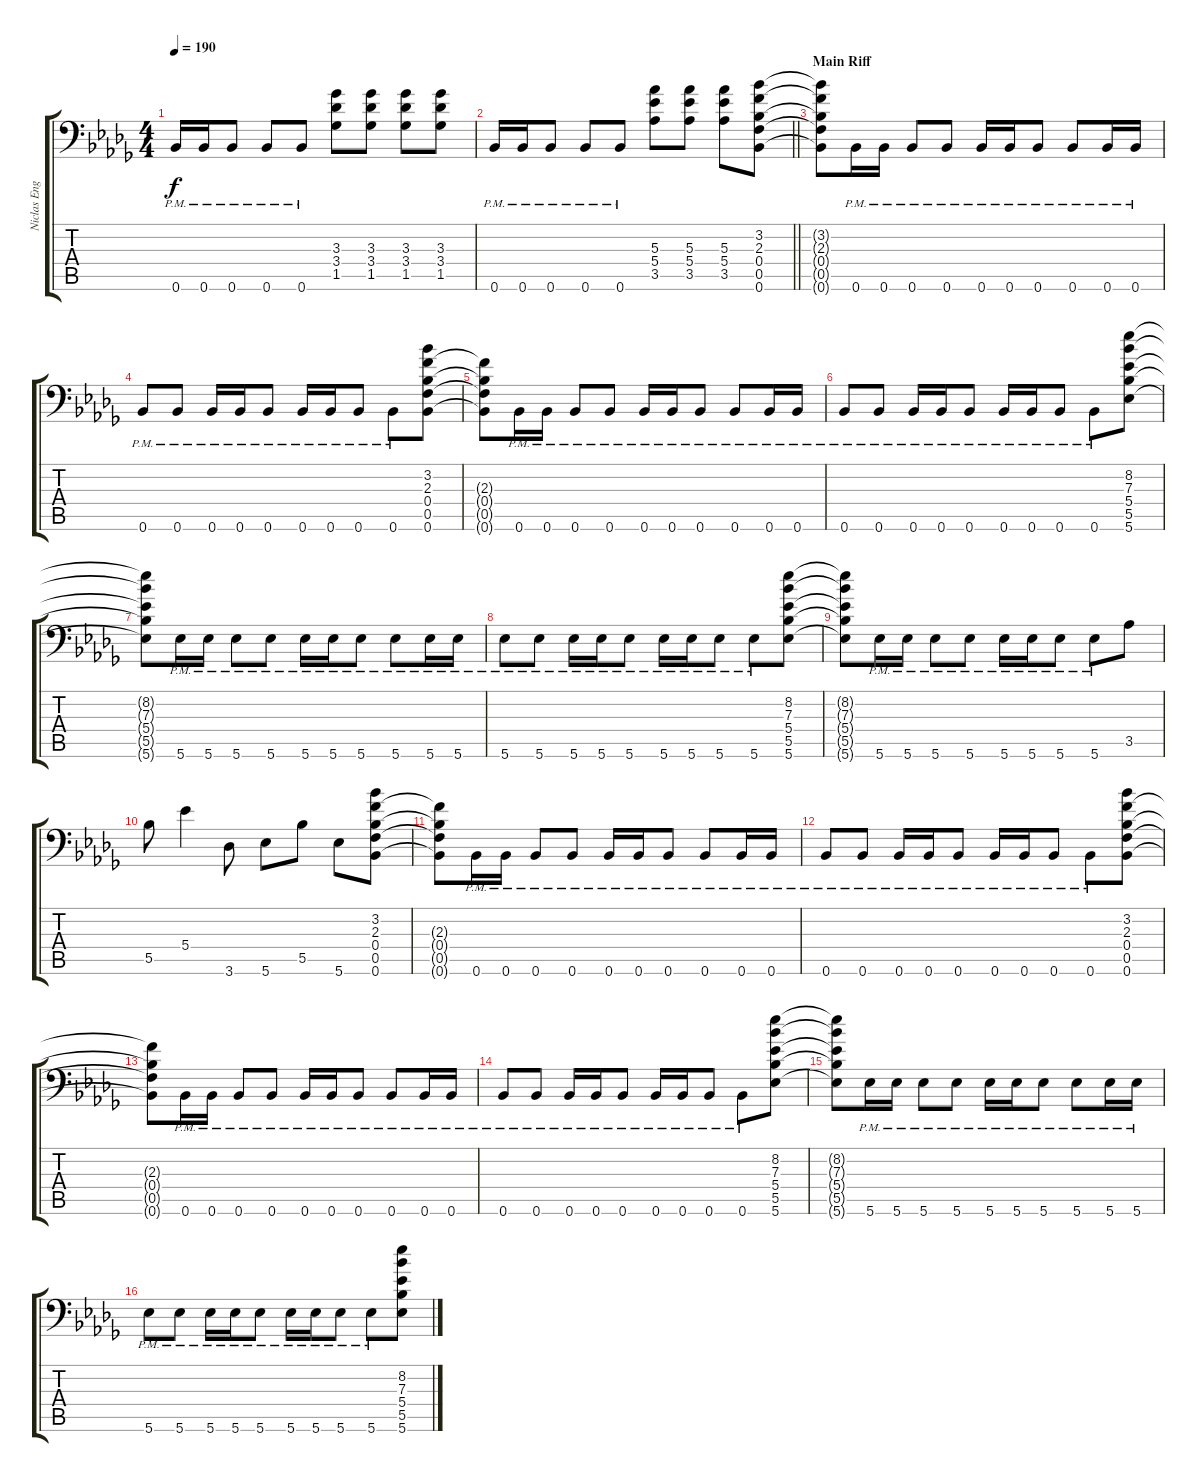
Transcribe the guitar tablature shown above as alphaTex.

\track ("Niclas Engelin" "Niclas Eng") {instrument distortionguitar}
\staff {score tabs}
\tuning (C4 G3 Eb3 Bb2 F2 Bb1) {hide}
\ts (4 4)
\tempo 190
\clef f4
\ks db
0.6{pm}.16{dy f} 0.6{pm}.16 0.6{pm}.8 0.6{pm}.8 0.6{pm}.8 (3.3 3.4 1.5).8 (3.3 3.4 1.5).8 (3.3 3.4 1.5).8 (3.3 3.4 1.5).8 |
\barLineRight lightlight
0.6{pm}.16 0.6{pm}.16 0.6{pm}.8 0.6{pm}.8 0.6{pm}.8 (5.3 5.4 3.5).8 (5.3 5.4 3.5).8 (5.3 5.4 3.5).8 (3.2 2.3 0.4 0.5 0.6).8 |
\section ("" "Main Riff")
(3.2{t} 2.3{t} 0.4{t} 0.5{t} 0.6{t}).8 0.6{pm}.16 0.6{pm}.16 0.6{pm}.8 0.6{pm}.8 0.6{pm}.16 0.6{pm}.16 0.6{pm}.8 0.6{pm}.8 0.6{pm}.16 0.6{pm}.16 |
0.6{pm}.8 0.6{pm}.8 0.6{pm}.16 0.6{pm}.16 0.6{pm}.8 0.6{pm}.16 0.6{pm}.16 0.6{pm}.8 0.6{pm}.8 (3.2 2.3 0.4 0.5 0.6).8 |
(2.3{t} 0.4{t} 0.5{t} 0.6{t}).8 0.6{pm}.16 0.6{pm}.16 0.6{pm}.8 0.6{pm}.8 0.6{pm}.16 0.6{pm}.16 0.6{pm}.8 0.6{pm}.8 0.6{pm}.16 0.6{pm}.16 |
0.6{pm}.8 0.6{pm}.8 0.6{pm}.16 0.6{pm}.16 0.6{pm}.8 0.6{pm}.16 0.6{pm}.16 0.6{pm}.8 0.6{pm}.8 (8.2 7.3 5.4 5.5 5.6).8 |
(8.2{t} 7.3{t} 5.4{t} 5.5{t} 5.6{t}).8 5.6{pm}.16 5.6{pm}.16 5.6{pm}.8 5.6{pm}.8 5.6{pm}.16 5.6{pm}.16 5.6{pm}.8 5.6{pm}.8 5.6{pm}.16 5.6{pm}.16 |
5.6{pm}.8 5.6{pm}.8 5.6{pm}.16 5.6{pm}.16 5.6{pm}.8 5.6{pm}.16 5.6{pm}.16 5.6{pm}.8 5.6{pm}.8 (8.2 7.3 5.4 5.5 5.6).8 |
(8.2{t} 7.3{t} 5.4{t} 5.5{t} 5.6{t}).8 5.6{pm}.16 5.6{pm}.16 5.6{pm}.8 5.6{pm}.8 5.6{pm}.16 5.6{pm}.16 5.6{pm}.8 5.6{pm}.8 3.5.8 |
5.5.8 5.4.4 3.6.8 5.6.8 5.5.8 5.6.8 (3.2 2.3 0.4 0.5 0.6).8 |
(2.3{t} 0.4{t} 0.5{t} 0.6{t}).8 0.6{pm}.16 0.6{pm}.16 0.6{pm}.8 0.6{pm}.8 0.6{pm}.16 0.6{pm}.16 0.6{pm}.8 0.6{pm}.8 0.6{pm}.16 0.6{pm}.16 |
0.6{pm}.8 0.6{pm}.8 0.6{pm}.16 0.6{pm}.16 0.6{pm}.8 0.6{pm}.16 0.6{pm}.16 0.6{pm}.8 0.6{pm}.8 (3.2 2.3 0.4 0.5 0.6).8 |
(2.3{t} 0.4{t} 0.5{t} 0.6{t}).8 0.6{pm}.16 0.6{pm}.16 0.6{pm}.8 0.6{pm}.8 0.6{pm}.16 0.6{pm}.16 0.6{pm}.8 0.6{pm}.8 0.6{pm}.16 0.6{pm}.16 |
0.6{pm}.8 0.6{pm}.8 0.6{pm}.16 0.6{pm}.16 0.6{pm}.8 0.6{pm}.16 0.6{pm}.16 0.6{pm}.8 0.6{pm}.8 (8.2 7.3 5.4 5.5 5.6).8 |
(8.2{t} 7.3{t} 5.4{t} 5.5{t} 5.6{t}).8 5.6{pm}.16 5.6{pm}.16 5.6{pm}.8 5.6{pm}.8 5.6{pm}.16 5.6{pm}.16 5.6{pm}.8 5.6{pm}.8 5.6{pm}.16 5.6{pm}.16 |
5.6{pm}.8 5.6{pm}.8 5.6{pm}.16 5.6{pm}.16 5.6{pm}.8 5.6{pm}.16 5.6{pm}.16 5.6{pm}.8 5.6{pm}.8 (8.2 7.3 5.4 5.5 5.6).8
